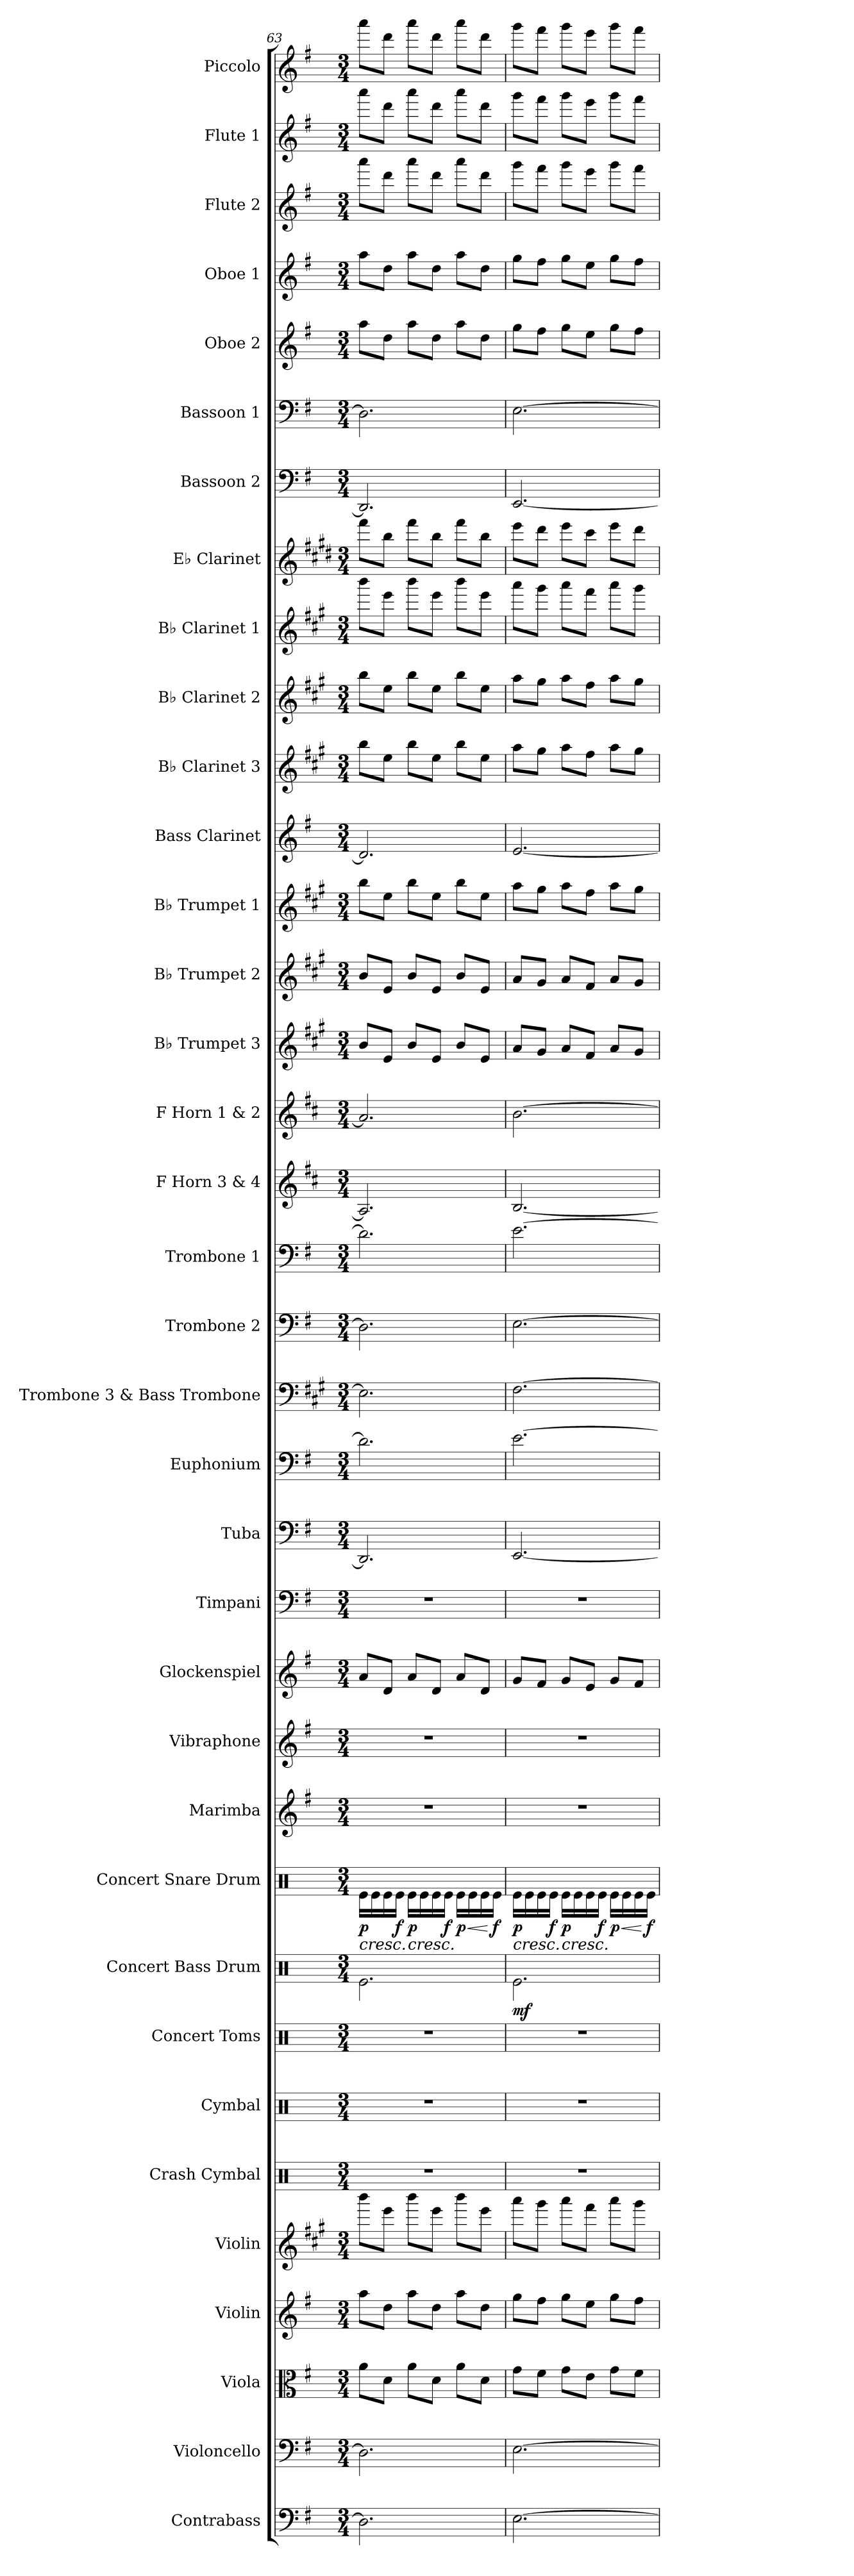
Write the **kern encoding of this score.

**kern	**kern	**kern	**kern	**kern	**kern	**kern	**kern	**kern	**dynam	**kern	**dynam	**kern	**kern	**kern	**kern	**kern	**kern	**kern	**kern	**kern	**kern	**kern	**kern	**kern	**kern	**kern	**kern	**kern	**kern	**kern	**kern	**kern	**kern	**kern	**kern	**kern	**kern
*part36	*part35	*part34	*part33	*part32	*part31	*part30	*part29	*part28	*part28	*part27	*part27	*part26	*part25	*part24	*part23	*part22	*part21	*part20	*part19	*part18	*part17	*part16	*part15	*part14	*part13	*part12	*part11	*part10	*part9	*part8	*part7	*part6	*part5	*part4	*part3	*part2	*part1
*staff36	*staff35	*staff34	*staff33	*staff32	*staff31	*staff30	*staff29	*staff28	*staff28	*staff27	*staff27	*staff26	*staff25	*staff24	*staff23	*staff22	*staff21	*staff20	*staff19	*staff18	*staff17	*staff16	*staff15	*staff14	*staff13	*staff12	*staff11	*staff10	*staff9	*staff8	*staff7	*staff6	*staff5	*staff4	*staff3	*staff2	*staff1
*I"Contrabass	*I"Violoncello	*I"Viola	*I"Violin	*I"Violin	*I"Crash Cymbal	*I"Cymbal	*I"Concert Toms	*I"Concert Bass Drum	*	*I"Concert Snare Drum	*	*I"Marimba	*I"Vibraphone	*I"Glockenspiel	*I"Timpani	*I"Tuba	*I"Euphonium	*I"Trombone 3 &amp; Bass Trombone	*I"Trombone 2	*I"Trombone 1	*I"F Horn 3 &amp; 4	*I"F Horn 1 &amp; 2	*I"B♭ Trumpet 3	*I"B♭ Trumpet 2	*I"B♭ Trumpet 1	*I"Bass Clarinet	*I"B♭ Clarinet 3	*I"B♭ Clarinet 2	*I"B♭ Clarinet 1	*I"E♭ Clarinet	*I"Bassoon 2	*I"Bassoon 1	*I"Oboe 2	*I"Oboe 1	*I"Flute 2	*I"Flute 1	*I"Piccolo
*I'Cb.	*I'Vc.	*I'Vla.	*I'Vln.	*I'Vln.	*I'Cr. Cym.	*I'Cym.	*I'C. Toms	*I'Con. BD	*	*I'Con. Sn.	*	*I'Mrm.	*I'Vib.	*I'Glock.	*I'Timp.	*I'Tba.	*I'Euph.	*I'Tbn. 3 B. Tbn.	*I'Tbn. 2	*I'Tbn. 1	*I'F Hn. 3 4	*I'F Hn. 1 2	*I'B♭ Tpt. 3	*I'B♭ Tpt. 2	*I'B♭ Tpt. 1	*I'B. Cl.	*I'B♭ Cl. 3	*I'B♭ Cl. 2	*I'B♭ Cl. 1	*I'E♭ Cl.	*I'Bsn. 2	*I'Bsn. 1	*I'Ob. 2	*I'Ob. 1	*I'Fl. 2	*I'Fl. 1	*I'Picc.
*clefF4	*clefF4	*clefC3	*clefG2	*clefG2	*clefX	*clefX	*clefX	*clefX	*	*clefX	*	*clefG2	*clefG2	*clefG2	*clefF4	*clefF4	*clefF4	*clefF4	*clefF4	*clefF4	*clefG2	*clefG2	*clefG2	*clefG2	*clefG2	*clefG2	*clefG2	*clefG2	*clefG2	*clefG2	*clefF4	*clefF4	*clefG2	*clefG2	*clefG2	*clefG2	*clefG2
*ITrd7c12	*	*	*	*ITrd1c2	*	*	*	*	*	*	*	*	*	*ITrd-14c-24	*	*	*	*ITrd1c2	*	*	*ITrd4c7	*ITrd4c7	*ITrd1c2	*ITrd1c2	*ITrd1c2	*ITrd8c14	*ITrd1c2	*ITrd1c2	*ITrd1c2	*ITrd-2c-3	*	*	*	*	*	*	*ITrd-7c-12
*k[f#]	*k[f#]	*k[f#]	*k[f#]	*k[f#]	*k[]	*k[]	*k[]	*k[]	*	*k[]	*	*k[f#]	*k[f#]	*k[f#]	*k[f#]	*k[f#]	*k[f#]	*k[f#]	*k[f#]	*k[f#]	*k[f#]	*k[f#]	*k[f#]	*k[f#]	*k[f#]	*k[f#]	*k[f#]	*k[f#]	*k[f#]	*k[f#]	*k[f#]	*k[f#]	*k[f#]	*k[f#]	*k[f#]	*k[f#]	*k[f#]
*M3/4	*M3/4	*M3/4	*M3/4	*M3/4	*M3/4	*M3/4	*M3/4	*M3/4	*	*M3/4	*	*M3/4	*M3/4	*M3/4	*M3/4	*M3/4	*M3/4	*M3/4	*M3/4	*M3/4	*M3/4	*M3/4	*M3/4	*M3/4	*M3/4	*M3/4	*M3/4	*M3/4	*M3/4	*M3/4	*M3/4	*M3/4	*M3/4	*M3/4	*M3/4	*M3/4	*M3/4
=63	=63	=63	=63	=63	=63	=63	=63	=63	=63	=63	=63	=63	=63	=63	=63	=63	=63	=63	=63	=63	=63	=63	=63	=63	=63	=63	=63	=63	=63	=63	=63	=63	=63	=63	=63	=63	=63
!	!	!	!	!	!	!	!	!	!	!	!LO:HP:b	!	!	!	!	!	!	!	!	!	!	!	!	!	!	!	!	!	!	!	!	!	!	!	!	!	!
!	!	!	!	!	!	!	!	!	!	!	!LO:DY:n=1:b	!	!	!	!	!	!	!	!	!	!	!	!	!	!	!	!	!	!	!	!	!	!	!	!	!	!
2.DD\]	2.D\]	8a\L	8aa\L	8aaa\L	2.r	2.r	2.r	2.Re\	.	16Re\LL	< p	2.r	2.r	8aaa/L	2.r	2.DD/]	2.d\]	2.D\]	2.D\]	2.d\]	2.D/]	2.d/]	8a/L	8a/L	8aa\L	2.D/]	8aa\L	8aa\L	8aaa\L	8aaa\L	2.DD/]	2.D\]	8aa\L	8aa\L	8aaa\L	8aaa\L	8aaaa\L
.	.	.	.	.	.	.	.	.	.	16Re\	.	.	.	.	.	.	.	.	.	.	.	.	.	.	.	.	.	.	.	.	.	.	.	.	.	.	.
.	.	8d\J	8dd\J	8ddd\J	.	.	.	.	.	16Re\	.	.	.	8ddd/J	.	.	.	.	.	.	.	.	8d/J	8d/J	8dd\J	.	8dd\J	8dd\J	8ddd\J	8ddd\J	.	.	8dd\J	8dd\J	8ddd\J	8ddd\J	8dddd\J
!	!	!	!	!	!	!	!	!	!	!	!LO:DY:n=2:b	!	!	!	!	!	!	!	!	!	!	!	!	!	!	!	!	!	!	!	!	!	!	!	!	!	!
.	.	.	.	.	.	.	.	.	.	16Re\JJ	f	.	.	.	.	.	.	.	.	.	.	.	.	.	.	.	.	.	.	.	.	.	.	.	.	.	.
!	!	!	!	!	!	!	!	!	!	!	!LO:HP:n=1:b	!	!	!	!	!	!	!	!	!	!	!	!	!	!	!	!	!	!	!	!	!	!	!	!	!	!
!	!	!	!	!	!	!	!	!	!	!	!LO:DY:n=3:b	!	!	!	!	!	!	!	!	!	!	!	!	!	!	!	!	!	!	!	!	!	!	!	!	!	!
.	.	8a\L	8aa\L	8aaa\L	.	.	.	.	.	16Re\LL	[ < p	.	.	8aaa/L	.	.	.	.	.	.	.	.	8a/L	8a/L	8aa\L	.	8aa\L	8aa\L	8aaa\L	8aaa\L	.	.	8aa\L	8aa\L	8aaa\L	8aaa\L	8aaaa\L
.	.	.	.	.	.	.	.	.	.	16Re\	.	.	.	.	.	.	.	.	.	.	.	.	.	.	.	.	.	.	.	.	.	.	.	.	.	.	.
.	.	8d\J	8dd\J	8ddd\J	.	.	.	.	.	16Re\	.	.	.	8ddd/J	.	.	.	.	.	.	.	.	8d/J	8d/J	8dd\J	.	8dd\J	8dd\J	8ddd\J	8ddd\J	.	.	8dd\J	8dd\J	8ddd\J	8ddd\J	8dddd\J
!	!	!	!	!	!	!	!	!	!	!	!LO:DY:n=4:b	!	!	!	!	!	!	!	!	!	!	!	!	!	!	!	!	!	!	!	!	!	!	!	!	!	!
.	.	.	.	.	.	.	.	.	.	16Re\JJ	f	.	.	.	.	.	.	.	.	.	.	.	.	.	.	.	.	.	.	.	.	.	.	.	.	.	.
!	!	!	!	!	!	!	!	!	!	!	!LO:HP:n=1:b	!	!	!	!	!	!	!	!	!	!	!	!	!	!	!	!	!	!	!	!	!	!	!	!	!	!
!	!	!	!	!	!	!	!	!	!	!	!LO:DY:n=5:b	!	!	!	!	!	!	!	!	!	!	!	!	!	!	!	!	!	!	!	!	!	!	!	!	!	!
.	.	8a\L	8aa\L	8aaa\L	.	.	.	.	.	16Re\LL	[ < p	.	.	8aaa/L	.	.	.	.	.	.	.	.	8a/L	8a/L	8aa\L	.	8aa\L	8aa\L	8aaa\L	8aaa\L	.	.	8aa\L	8aa\L	8aaa\L	8aaa\L	8aaaa\L
.	.	.	.	.	.	.	.	.	.	16Re\	.	.	.	.	.	.	.	.	.	.	.	.	.	.	.	.	.	.	.	.	.	.	.	.	.	.	.
.	.	8d\J	8dd\J	8ddd\J	.	.	.	.	.	16Re\	.	.	.	8ddd/J	.	.	.	.	.	.	.	.	8d/J	8d/J	8dd\J	.	8dd\J	8dd\J	8ddd\J	8ddd\J	.	.	8dd\J	8dd\J	8ddd\J	8ddd\J	8dddd\J
!	!	!	!	!	!	!	!	!	!	!	!LO:DY:n=6:b	!	!	!	!	!	!	!	!	!	!	!	!	!	!	!	!	!	!	!	!	!	!	!	!	!	!
.	.	.	.	.	.	.	.	.	.	16Re\JJ	[ f	.	.	.	.	.	.	.	.	.	.	.	.	.	.	.	.	.	.	.	.	.	.	.	.	.	.
=64	=64	=64	=64	=64	=64	=64	=64	=64	=64	=64	=64	=64	=64	=64	=64	=64	=64	=64	=64	=64	=64	=64	=64	=64	=64	=64	=64	=64	=64	=64	=64	=64	=64	=64	=64	=64	=64
!	!	!	!	!	!	!	!	!	!LO:DY:b	!	!LO:HP:b	!	!	!	!	!	!	!	!	!	!	!	!	!	!	!	!	!	!	!	!	!	!	!	!	!	!
!	!	!	!	!	!	!	!	!	!	!	!LO:DY:n=1:b	!	!	!	!	!	!	!	!	!	!	!	!	!	!	!	!	!	!	!	!	!	!	!	!	!	!
[2.EE\	[2.E\	8g\L	8gg\L	8ggg\L	2.r	2.r	2.r	2.Re\	mf	16Re\LL	< p	2.r	2.r	8ggg/L	2.r	[2.EE/	[2.e\	[2.E\	[2.E\	[2.e\	[2.E/	[2.e\	8g/L	8g/L	8gg\L	[2.E/	8gg\L	8gg\L	8ggg\L	8ggg\L	[2.EE/	[2.E\	8gg\L	8gg\L	8ggg\L	8ggg\L	8gggg\L
.	.	.	.	.	.	.	.	.	.	16Re\	.	.	.	.	.	.	.	.	.	.	.	.	.	.	.	.	.	.	.	.	.	.	.	.	.	.	.
.	.	8f#\J	8ff#\J	8fff#\J	.	.	.	.	.	16Re\	.	.	.	8fff#/J	.	.	.	.	.	.	.	.	8f#/J	8f#/J	8ff#\J	.	8ff#\J	8ff#\J	8fff#\J	8fff#\J	.	.	8ff#\J	8ff#\J	8fff#\J	8fff#\J	8ffff#\J
!	!	!	!	!	!	!	!	!	!	!	!LO:DY:n=2:b	!	!	!	!	!	!	!	!	!	!	!	!	!	!	!	!	!	!	!	!	!	!	!	!	!	!
.	.	.	.	.	.	.	.	.	.	16Re\JJ	f	.	.	.	.	.	.	.	.	.	.	.	.	.	.	.	.	.	.	.	.	.	.	.	.	.	.
!	!	!	!	!	!	!	!	!	!	!	!LO:HP:n=1:b	!	!	!	!	!	!	!	!	!	!	!	!	!	!	!	!	!	!	!	!	!	!	!	!	!	!
!	!	!	!	!	!	!	!	!	!	!	!LO:DY:n=3:b	!	!	!	!	!	!	!	!	!	!	!	!	!	!	!	!	!	!	!	!	!	!	!	!	!	!
.	.	8g\L	8gg\L	8ggg\L	.	.	.	.	.	16Re\LL	[ < p	.	.	8ggg/L	.	.	.	.	.	.	.	.	8g/L	8g/L	8gg\L	.	8gg\L	8gg\L	8ggg\L	8ggg\L	.	.	8gg\L	8gg\L	8ggg\L	8ggg\L	8gggg\L
.	.	.	.	.	.	.	.	.	.	16Re\	.	.	.	.	.	.	.	.	.	.	.	.	.	.	.	.	.	.	.	.	.	.	.	.	.	.	.
.	.	8e\J	8ee\J	8eee\J	.	.	.	.	.	16Re\	.	.	.	8eee/J	.	.	.	.	.	.	.	.	8e/J	8e/J	8ee\J	.	8ee\J	8ee\J	8eee\J	8eee\J	.	.	8ee\J	8ee\J	8eee\J	8eee\J	8eeee\J
!	!	!	!	!	!	!	!	!	!	!	!LO:DY:n=4:b	!	!	!	!	!	!	!	!	!	!	!	!	!	!	!	!	!	!	!	!	!	!	!	!	!	!
.	.	.	.	.	.	.	.	.	.	16Re\JJ	f	.	.	.	.	.	.	.	.	.	.	.	.	.	.	.	.	.	.	.	.	.	.	.	.	.	.
!	!	!	!	!	!	!	!	!	!	!	!LO:HP:n=1:b	!	!	!	!	!	!	!	!	!	!	!	!	!	!	!	!	!	!	!	!	!	!	!	!	!	!
!	!	!	!	!	!	!	!	!	!	!	!LO:DY:n=5:b	!	!	!	!	!	!	!	!	!	!	!	!	!	!	!	!	!	!	!	!	!	!	!	!	!	!
.	.	8g\L	8gg\L	8ggg\L	.	.	.	.	.	16Re\LL	[ < p	.	.	8ggg/L	.	.	.	.	.	.	.	.	8g/L	8g/L	8gg\L	.	8gg\L	8gg\L	8ggg\L	8ggg\L	.	.	8gg\L	8gg\L	8ggg\L	8ggg\L	8gggg\L
.	.	.	.	.	.	.	.	.	.	16Re\	.	.	.	.	.	.	.	.	.	.	.	.	.	.	.	.	.	.	.	.	.	.	.	.	.	.	.
.	.	8f#\J	8ff#\J	8fff#\J	.	.	.	.	.	16Re\	.	.	.	8fff#/J	.	.	.	.	.	.	.	.	8f#/J	8f#/J	8ff#\J	.	8ff#\J	8ff#\J	8fff#\J	8fff#\J	.	.	8ff#\J	8ff#\J	8fff#\J	8fff#\J	8ffff#\J
!	!	!	!	!	!	!	!	!	!	!	!LO:DY:n=6:b	!	!	!	!	!	!	!	!	!	!	!	!	!	!	!	!	!	!	!	!	!	!	!	!	!	!
.	.	.	.	.	.	.	.	.	.	16Re\JJ	[ f	.	.	.	.	.	.	.	.	.	.	.	.	.	.	.	.	.	.	.	.	.	.	.	.	.	.
=	=	=	=	=	=	=	=	=	=	=	=	=	=	=	=	=	=	=	=	=	=	=	=	=	=	=	=	=	=	=	=	=	=	=	=	=	=
*-	*-	*-	*-	*-	*-	*-	*-	*-	*-	*-	*-	*-	*-	*-	*-	*-	*-	*-	*-	*-	*-	*-	*-	*-	*-	*-	*-	*-	*-	*-	*-	*-	*-	*-	*-	*-	*-
